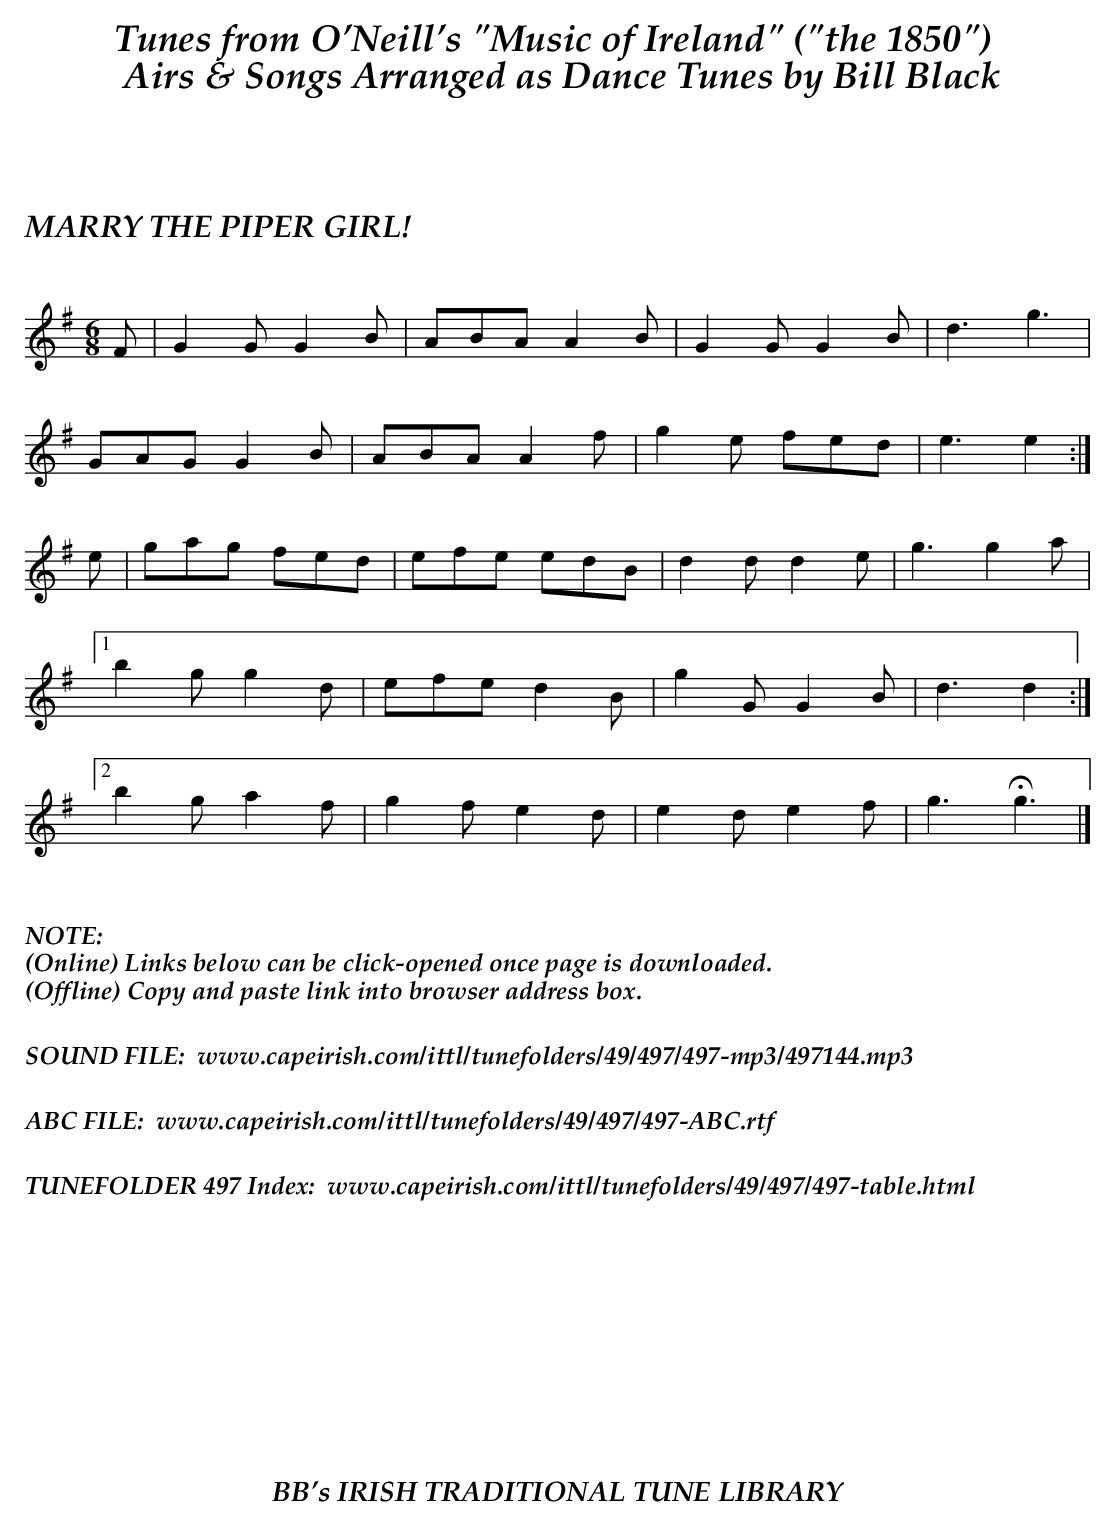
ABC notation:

X:1
T:MARRY THE PIPER GIRL!
M:6/8
L:1/8
K:G
F|G2G G2B|ABA A2B|G2G G2B|d3g3|
GAG G2B|ABA A2f|g2e fed|e3e2:|
e|gag fed|efe edB|d2d d2e|g3g2a|
[1 b2g g2d|efe d2B|g2G G2B|d3d2 :|
[2 b2g a2f|g2f e2d|e2d e2f|g3Hg3|]
%%vskip .3in
%%textoption left
%%textfont "Palatino-BoldItalic" 16
%%begintext
%%NOTE:
(Online) Links below can be click-opened once page is downloaded.
(Offline) Copy and paste link into browser address box.
%%
%%
SOUND FILE:  www.capeirish.com/ittl/tunefolders/49/497/497-mp3/497144.mp3
%%
%%
ABC FILE:  www.capeirish.com/ittl/tunefolders/49/497/497-ABC.rtf
%%
%%
TUNEFOLDER 497 Index:  www.capeirish.com/ittl/tunefolders/49/497/497-table.html
